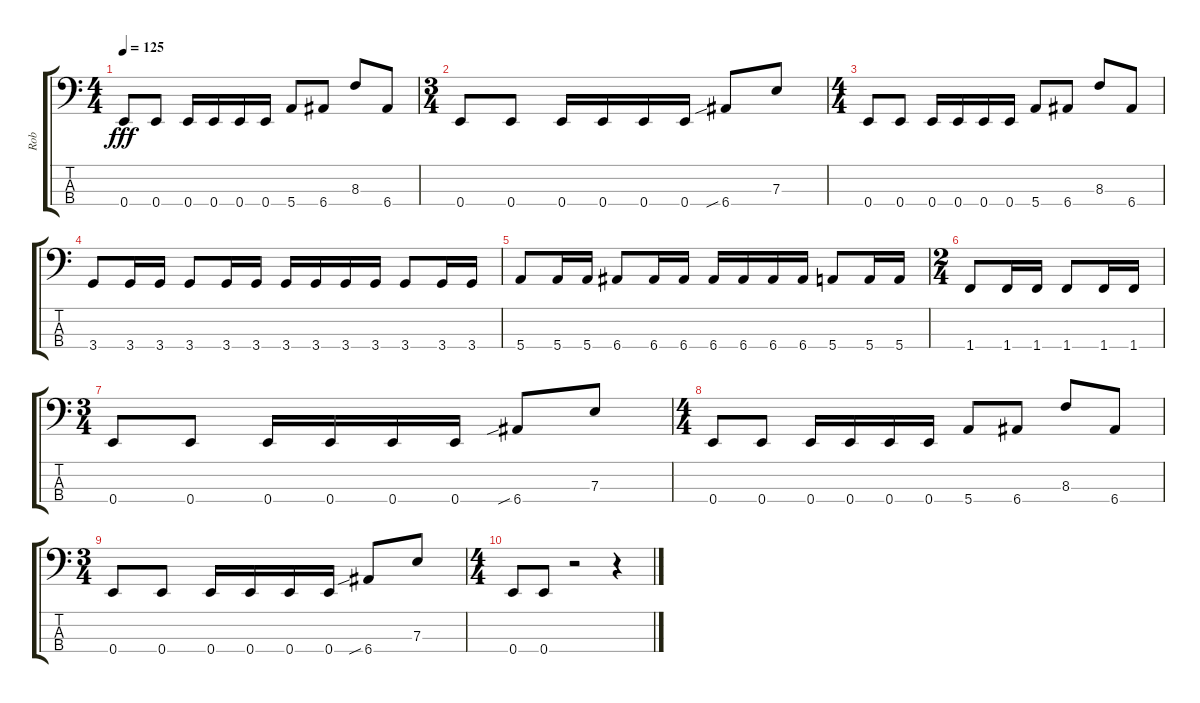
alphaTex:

\track ("Rob" "Rob") {instrument electricbassfinger}
\staff {score tabs}
\tuning (G2 D2 A1 E1) {hide}
\ts (4 4)
\tempo 125
\clef f4
\ks c
0.4.8{dy fff} 0.4.8 0.4.16 0.4.16 0.4.16 0.4.16 5.4.8 6.4.8 8.3.8 6.4.8 |
\ts (3 4)
0.4.8 0.4.8 0.4.16 0.4.16 0.4.16 0.4.16 6.4{sib}.8 7.3.8 |
\ts (4 4)
0.4.8 0.4.8 0.4.16 0.4.16 0.4.16 0.4.16 5.4.8 6.4.8 8.3.8 6.4.8 |
3.4.8 3.4.16 3.4.16 3.4.8 3.4.16 3.4.16 3.4.16 3.4.16 3.4.16 3.4.16 3.4.8 3.4.16 3.4.16 |
5.4.8 5.4.16 5.4.16 6.4.8 6.4.16 6.4.16 6.4.16 6.4.16 6.4.16 6.4.16 5.4.8 5.4.16 5.4.16 |
\ts (2 4)
1.4.8 1.4.16 1.4.16 1.4.8 1.4.16 1.4.16 |
\ts (3 4)
0.4.8 0.4.8 0.4.16 0.4.16 0.4.16 0.4.16 6.4{sib}.8 7.3.8 |
\ts (4 4)
0.4.8 0.4.8 0.4.16 0.4.16 0.4.16 0.4.16 5.4.8 6.4.8 8.3.8 6.4.8 |
\ts (3 4)
0.4.8 0.4.8 0.4.16 0.4.16 0.4.16 0.4.16 6.4{sib}.8 7.3.8 |
\ts (4 4)
0.4.8 0.4.8 r.2 r.4
